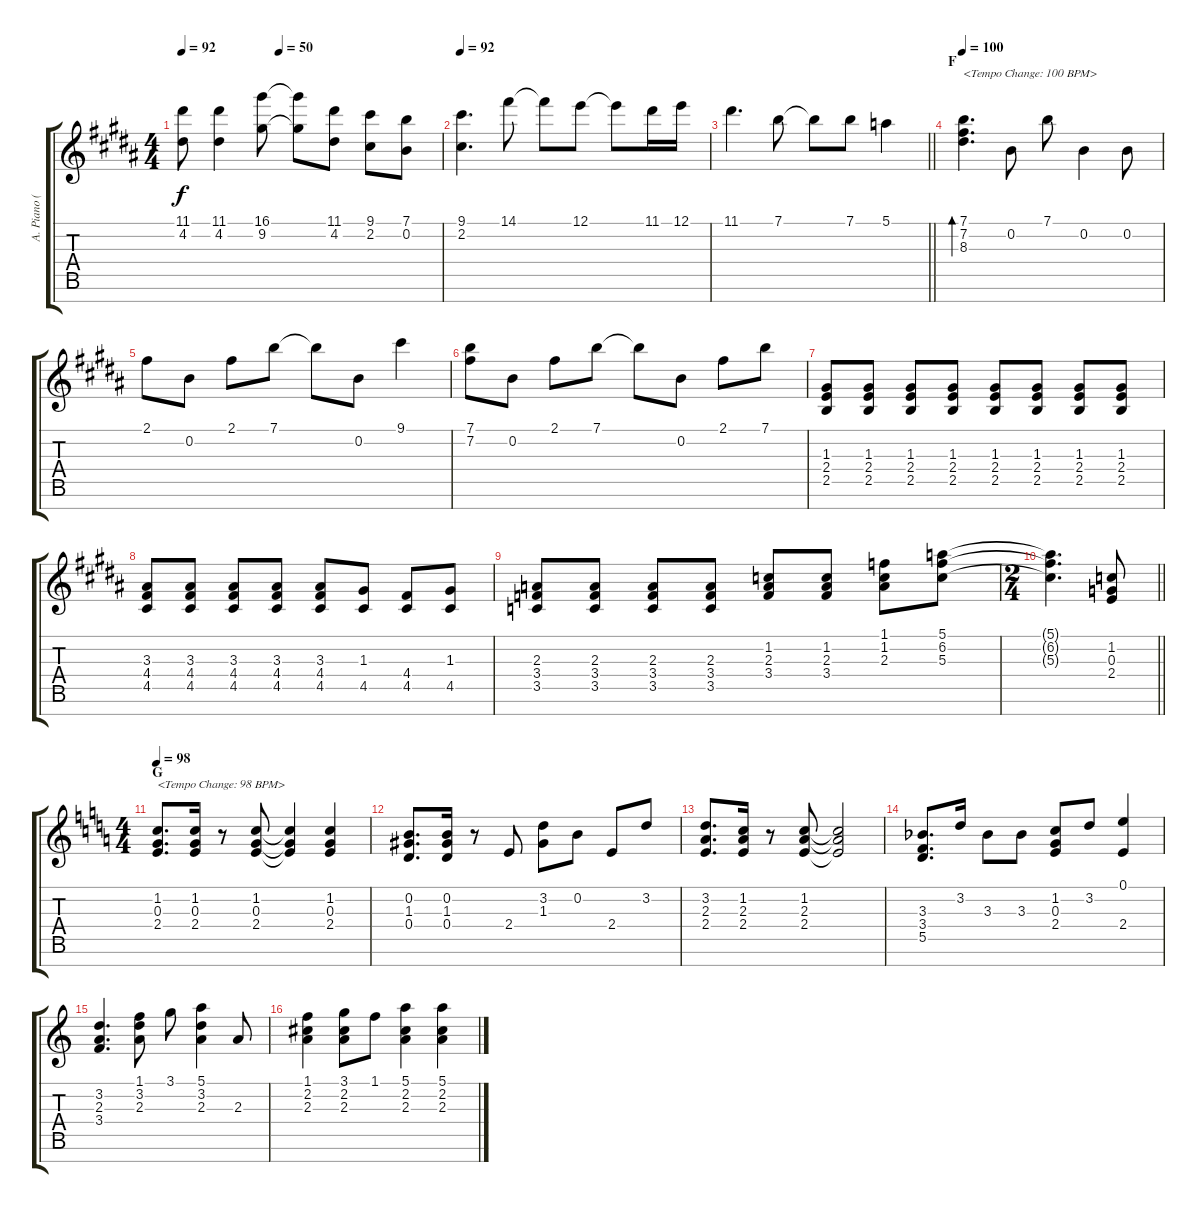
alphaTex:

\track ("A. Piano (Right Hand)" "A. Piano (") {instrument acousticgrandpiano}
\staff {score tabs}
\tuning (E5 B4 G4 D4 A3 E3 B2) {hide}
\ts (4 4)
\tempo 92
\tempo (50 0.375)
\clef g2
\ks b
(11.1{t} 4.2{t}).8{dy f} (11.1 4.2).4 (16.1 9.2).8 (16.1{t} 9.2{t}).8 (11.1 4.2).8 (9.1 2.2).8 (7.1 0.2).8 |
\tempo 92
(9.1 2.2).4{d} 14.1.8 14.1{t}.8 12.1.8 12.1{t}.8 11.1.16 12.1.16 |
\barLineRight lightlight
11.1.4{d} 7.1.8 7.1{t}.8 7.1.8 5.1.4 |
\section ("" "F")
\tempo 100
(7.1 7.2 8.3).4{d bd 240 txt "<Tempo Change: 100 BPM>"} 0.2.8 7.1.8 0.2.4 0.2.8 |
2.1.8 0.2.8 2.1.8 7.1.8 7.1{t}.8 0.2.8 9.1.4 |
(7.1 7.2).8 0.2.8 2.1.8 7.1.8 7.1{t}.8 0.2.8 2.1.8 7.1.8 |
(1.3 2.4 2.5).8 (1.3 2.4 2.5).8 (1.3 2.4 2.5).8 (1.3 2.4 2.5).8 (1.3 2.4 2.5).8 (1.3 2.4 2.5).8 (1.3 2.4 2.5).8 (1.3 2.4 2.5).8 |
(3.3 4.4 4.5).8 (3.3 4.4 4.5).8 (3.3 4.4 4.5).8 (3.3 4.4 4.5).8 (3.3 4.4 4.5).8 (1.3 4.5).8 (4.4 4.5).8 (1.3 4.5).8 |
(2.3 3.4 3.5).8 (2.3 3.4 3.5).8 (2.3 3.4 3.5).8 (2.3 3.4 3.5).8 (1.2 2.3 3.4).8 (1.2 2.3 3.4).8 (1.1 1.2 2.3).8 (5.1 6.2 5.3).8 |
\ts (2 4)
\barLineRight lightlight
(5.1{t} 6.2{t} 5.3{t}).4{d} (1.2 0.3 2.4).8 |
\ts (4 4)
\section ("" "G")
\tempo 98
\ks c
(1.2 0.3 2.4).8{d txt "<Tempo Change: 98 BPM>"} (1.2 0.3 2.4).16 r.8 (1.2 0.3 2.4).8 (1.2{t} 0.3{t} 2.4{t}).4 (1.2 0.3 2.4).4 |
(0.2 1.3 0.4).8{d} (0.2 1.3 0.4).16 r.8 2.4.8 (3.2 1.3).8 0.2.8 2.4.8 3.2.8 |
(3.2 2.3 2.4).8{d} (1.2 2.3 2.4).16 r.8 (1.2 2.3 2.4).8 (1.2{t} 2.3{t} 2.4{t}).2 |
(3.3{acc b} 3.4 5.5).8{d} 3.2.16 3.3{acc b}.8 3.3{acc b}.8 (1.2 0.3 2.4).8 3.2.8 (0.1 2.4).4 |
(3.2 2.3 3.4).4{d} (1.1 3.2 2.3).8 3.1.8 (5.1 3.2 2.3).4 2.3.8 |
(1.1 2.2 2.3).4 (3.1 2.2 2.3).8 1.1.8 (5.1 2.2 2.3).4 (5.1 2.2 2.3).4
